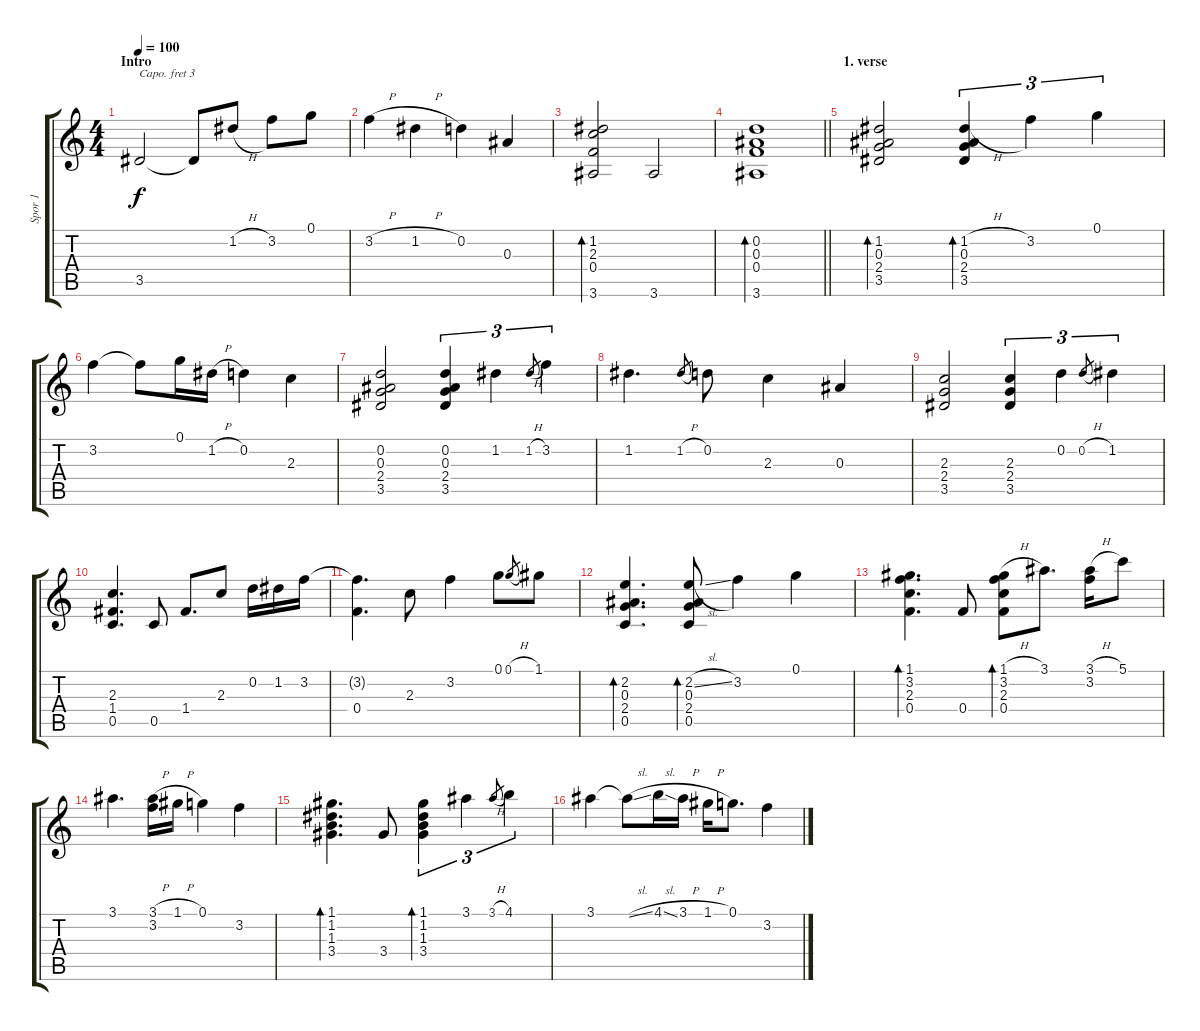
\track ("Spor 1" "Spor 1") {instrument acousticguitarsteel}
\staff {score tabs}
\capo 3
\tuning (E4 B3 G3 D3 A2 E2) {hide}
\ts (4 4)
\section ("" "Intro")
\tempo 100
\clef g2
\ks c
3.5.2{dy f instrument acousticguitarsteel} 3.5{t}.8 1.2{h}.8 3.2.8 0.1.8 |
3.2{h}.4 1.2{h}.4 0.2.4 0.3.4 |
(1.2 2.3 0.4 3.6).2{bd 60} 3.6.2 |
\barLineRight lightlight
(0.2 0.3 0.4 3.6).1{bd 60} |
\section ("" "1. verse")
(1.2 0.3 2.4 3.5).2{bd 60} (1.2{h} 0.3 2.4 3.5).4{tu (3 2) bd 60} 3.2.4{tu (3 2)} 0.1.4{tu (3 2)} |
3.2.4 3.2{t}.8 0.1.16 1.2{h}.16 0.2.4 2.3.4 |
(0.2 0.3 2.4 3.5).2 (0.2 0.3 2.4 3.5).4{tu (3 2)} 1.2.4{tu (3 2)} 1.2{h}.8{gr} 3.2.4{tu (3 2)} |
1.2.4{d} 1.2{h}.8{gr} 0.2.8 2.3.4 0.3.4 |
(2.3 2.4 3.5).2 (2.3 2.4 3.5).4{tu (3 2)} 0.2.4{tu (3 2)} 0.2{h}.8{gr} 1.2.4{tu (3 2)} |
(2.3 1.4 0.5).4{d} 0.5.8 1.4.8{d} 2.3.8 0.2.16 1.2.16 3.2.16 |
(3.2{t} 0.4).4{d} 2.3.8 3.2.4 0.1.8 0.1{h}.8{gr} 1.1.8 |
(2.2 0.3 2.4 0.5).4{d bd 60} (2.2{sl} 0.3 2.4 0.5).8{bd 60} 3.2.4 0.1.4 |
(1.1 3.2 2.3 0.4).4{d bd 60} 0.4.8 (1.1{h} 3.2 2.3 0.4).8{bd 60} 3.1.8{d} (3.1{h} 3.2).16 5.1.8 |
3.1.4{d} (3.1{h} 3.2).16 1.1{h}.16 0.1.4 3.2.4 |
(1.1 1.2 1.3 3.4).4{d bd 60} 3.4.8 (1.1 1.2 1.3 3.4).4{tu (3 2) bd 60} 3.1.4{tu (3 2)} 3.1{h}.8{gr} 4.1.4{tu (3 2)} |
3.1.4 3.1{sl t}.8 4.1{sl}.16 3.1{h}.16 1.1{h}.16 0.1{h}.8{d} 3.2.4
